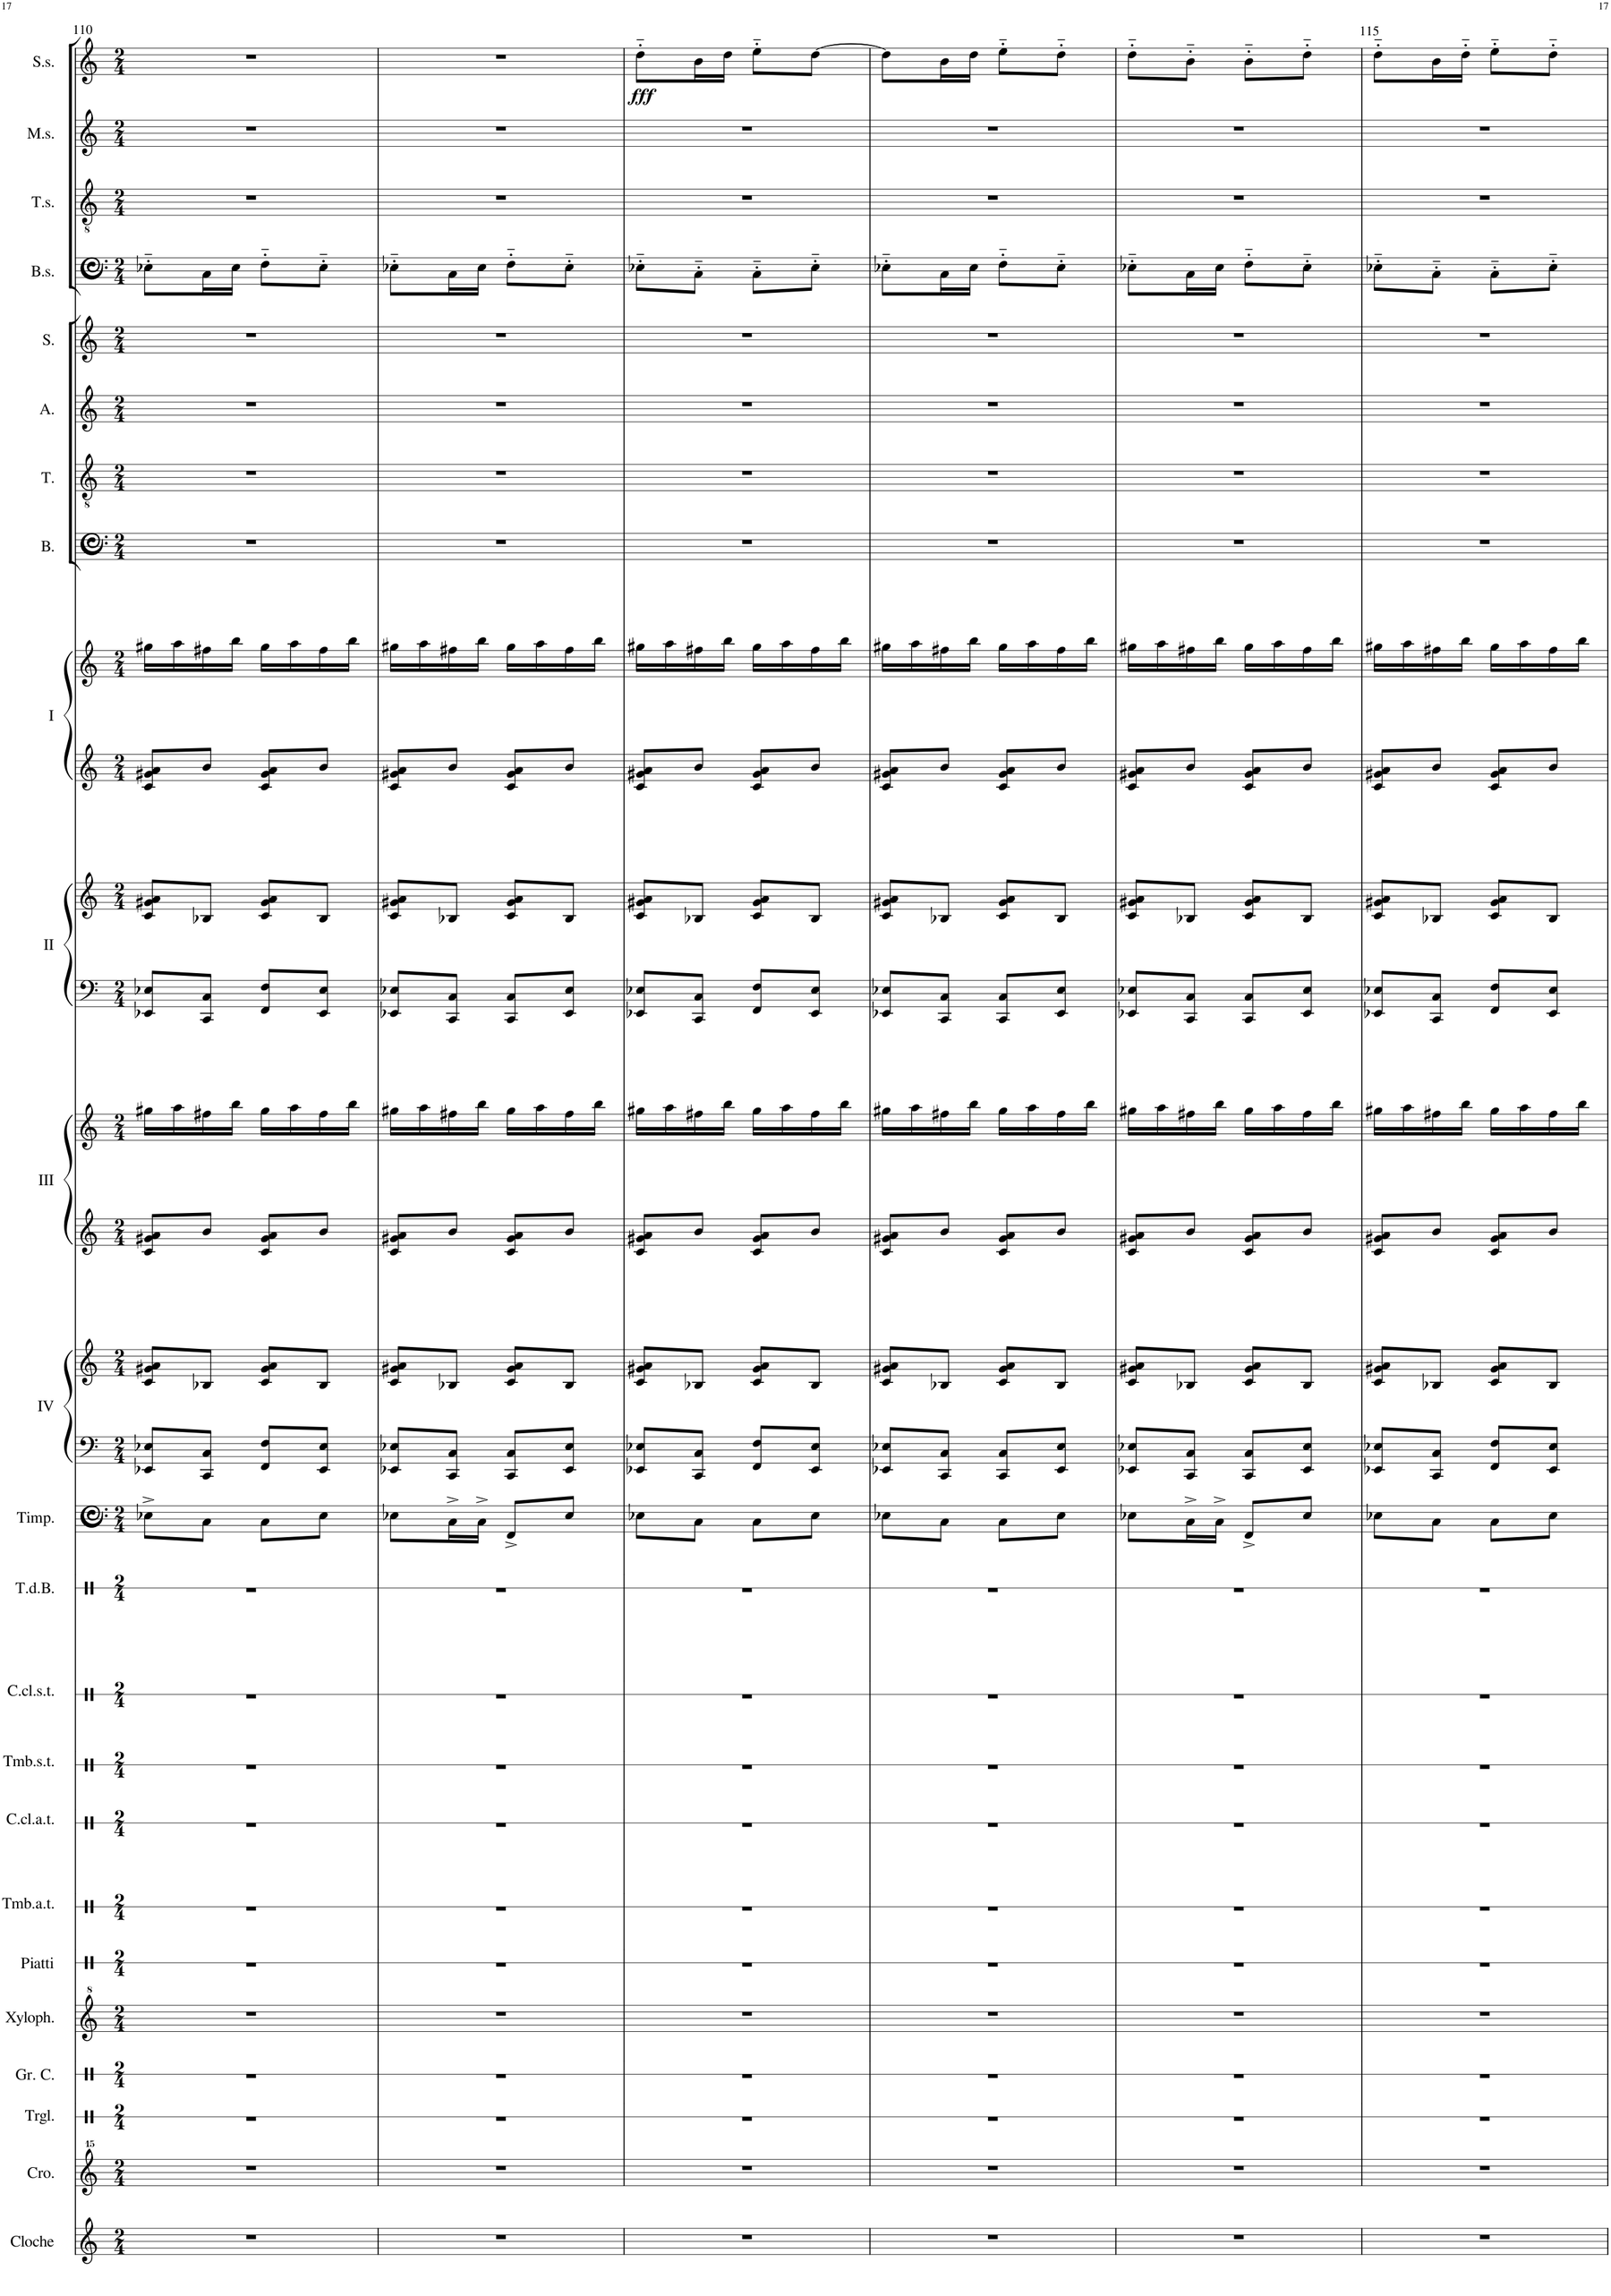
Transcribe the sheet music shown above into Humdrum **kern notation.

**kern	**kern	**kern	**kern	**kern	**kern	**kern	**kern	**kern	**kern	**kern	**kern	**kern	**kern	**kern	**kern	**kern	**kern	**kern	**kern	**kern	**kern	**kern	**kern	**kern	**kern	**kern	**kern	**dynam
*part24	*part23	*part22	*part21	*part20	*part19	*part18	*part17	*part16	*part15	*part14	*part13	*part12	*part12	*part11	*part11	*part10	*part10	*part9	*part9	*part8	*part7	*part6	*part5	*part4	*part3	*part2	*part1	*part1
*staff28	*staff27	*staff26	*staff25	*staff24	*staff23	*staff22	*staff21	*staff20	*staff19	*staff18	*staff17	*staff16	*staff15	*staff14	*staff13	*staff12	*staff11	*staff10	*staff9	*staff8	*staff7	*staff6	*staff5	*staff4	*staff3	*staff2	*staff1	*staff1
*I"Cloche	*I"Crotales	*I"Triangle	*I"Grosse Caisse	*I"Xylophone	*I"Piatti	*I"Tambour a Timbre	*I"Caisse Claire a Timbre	*I"Tambour sans Timbre	*I"Caisse Claire sans Timbre	*I"Tambour de Basque	*I"Timpani	*I"Piano IV	*	*I"Piano III	*	*I"Piano II	*	*I"Piano I	*	*I"Bass.	*I"Tenori	*I"Alto	*I"Soprano	*I"Bass Solo	*I"Tenor Solo	*I"Mezzo Soprano Solo	*I"Soprano Solo	*
*I'Cloche	*I'Cro.	*I'Trgl.	*I'Gr. C.	*I'Xyloph.	*I'Piatti	*I'Tmb.a.t.	*I'C.cl.a.t.	*I'Tmb.s.t.	*I'C.cl.s.t.	*I'T.d.B.	*I'Timp.	*I'IV	*	*I'III	*	*I'II	*	*I'I	*	*I'B.	*I'T.	*I'A.	*I'S.	*I'B.s.	*I'T.s.	*I'M.s.	*I'S.s.	*
!!LO:PB:g=z
*clefG2	*clefG^^2	*clefX	*clefX	*clefG^2	*clefX	*clefX	*clefX	*clefX	*clefX	*clefX	*clefF4	*clefF4	*clefG2	*clefG2	*clefG2	*clefF4	*clefG2	*clefG2	*clefG2	*clefF4	*clefGv2	*clefG2	*clefG2	*clefF4	*clefGv2	*clefG2	*clefG2	*
*	*	*	*	*	*	*	*	*	*	*	*	*	*	*	*	*	*	*	*	*ITrd12c21	*ITrd8c14	*ITrd5c9	*ITrd1c2	*	*ITrd7c12	*ITrd1c2	*	*
*k[]	*k[]	*k[]	*k[]	*k[]	*k[]	*k[]	*k[]	*k[]	*k[]	*k[]	*k[]	*k[]	*k[]	*k[]	*k[]	*k[]	*k[]	*k[]	*k[]	*k[]	*k[]	*k[]	*k[]	*k[]	*k[]	*k[]	*k[]	*
*M2/4	*M2/4	*M2/4	*M2/4	*M2/4	*M2/4	*M2/4	*M2/4	*M2/4	*M2/4	*M2/4	*M2/4	*M2/4	*M2/4	*M2/4	*M2/4	*M2/4	*M2/4	*M2/4	*M2/4	*M2/4	*M2/4	*M2/4	*M2/4	*M2/4	*M2/4	*M2/4	*M2/4	*
=110	=110	=110	=110	=110	=110	=110	=110	=110	=110	=110	=110	=110	=110	=110	=110	=110	=110	=110	=110	=110	=110	=110	=110	=110	=110	=110	=110	=110
2r	2r	2r	2r	2r	2r	2r	2r	2r	2r	2r	8E-X^\L	8EE-X/ 8E-X/L	8c/ 8g#X/ 8a/L	8c/ 8g#X/ 8a/L	16gg#X\LL	8EE-X/ 8E-X/L	8c/ 8g#X/ 8a/L	8c/ 8g#X/ 8a/L	16gg#X\LL	2r	2r	2r	2r	8E-X'~\L	2r	2r	2r	.
.	.	.	.	.	.	.	.	.	.	.	.	.	.	.	16aa\	.	.	.	16aa\	.	.	.	.	.	.	.	.	.
.	.	.	.	.	.	.	.	.	.	.	8C\J	8CC/ 8C/J	8B-X/J	8b/J	16ff#X\	8CC/ 8C/J	8B-X/J	8b/J	16ff#X\	.	.	.	.	16C\L	.	.	.	.
.	.	.	.	.	.	.	.	.	.	.	.	.	.	.	16bb\JJ	.	.	.	16bb\JJ	.	.	.	.	16E-\JJ	.	.	.	.
.	.	.	.	.	.	.	.	.	.	.	8C\L	8FF/ 8F/L	8c/ 8g#/ 8a/L	8c/ 8g#/ 8a/L	16gg#\LL	8FF/ 8F/L	8c/ 8g#/ 8a/L	8c/ 8g#/ 8a/L	16gg#\LL	.	.	.	.	8F'~\L	.	.	.	.
.	.	.	.	.	.	.	.	.	.	.	.	.	.	.	16aa\	.	.	.	16aa\	.	.	.	.	.	.	.	.	.
.	.	.	.	.	.	.	.	.	.	.	8E-\J	8EE-/ 8E-/J	8B-/J	8b/J	16ff#\	8EE-/ 8E-/J	8B-/J	8b/J	16ff#\	.	.	.	.	8E-'~\J	.	.	.	.
.	.	.	.	.	.	.	.	.	.	.	.	.	.	.	16bb\JJ	.	.	.	16bb\JJ	.	.	.	.	.	.	.	.	.
=111	=111	=111	=111	=111	=111	=111	=111	=111	=111	=111	=111	=111	=111	=111	=111	=111	=111	=111	=111	=111	=111	=111	=111	=111	=111	=111	=111	=111
2r	2r	2r	2r	2r	2r	2r	2r	2r	2r	2r	8E-X\L	8EE-X/ 8E-X/L	8c/ 8g#X/ 8a/L	8c/ 8g#X/ 8a/L	16gg#X\LL	8EE-X/ 8E-X/L	8c/ 8g#X/ 8a/L	8c/ 8g#X/ 8a/L	16gg#X\LL	2r	2r	2r	2r	8E-X'~\L	2r	2r	2r	.
.	.	.	.	.	.	.	.	.	.	.	.	.	.	.	16aa\	.	.	.	16aa\	.	.	.	.	.	.	.	.	.
.	.	.	.	.	.	.	.	.	.	.	16C^\L	8CC/ 8C/J	8B-X/J	8b/J	16ff#X\	8CC/ 8C/J	8B-X/J	8b/J	16ff#X\	.	.	.	.	16C\L	.	.	.	.
.	.	.	.	.	.	.	.	.	.	.	16C^\JJ	.	.	.	16bb\JJ	.	.	.	16bb\JJ	.	.	.	.	16E-\JJ	.	.	.	.
.	.	.	.	.	.	.	.	.	.	.	8FF^/L	8CC/ 8C/L	8c/ 8g#/ 8a/L	8c/ 8g#/ 8a/L	16gg#\LL	8CC/ 8C/L	8c/ 8g#/ 8a/L	8c/ 8g#/ 8a/L	16gg#\LL	.	.	.	.	8F'~\L	.	.	.	.
.	.	.	.	.	.	.	.	.	.	.	.	.	.	.	16aa\	.	.	.	16aa\	.	.	.	.	.	.	.	.	.
.	.	.	.	.	.	.	.	.	.	.	8E-/J	8EE-/ 8E-/J	8B-/J	8b/J	16ff#\	8EE-/ 8E-/J	8B-/J	8b/J	16ff#\	.	.	.	.	8E-'~\J	.	.	.	.
.	.	.	.	.	.	.	.	.	.	.	.	.	.	.	16bb\JJ	.	.	.	16bb\JJ	.	.	.	.	.	.	.	.	.
=112	=112	=112	=112	=112	=112	=112	=112	=112	=112	=112	=112	=112	=112	=112	=112	=112	=112	=112	=112	=112	=112	=112	=112	=112	=112	=112	=112	=112
!	!	!	!	!	!	!	!	!	!	!	!	!	!	!	!	!	!	!	!	!	!	!	!	!	!	!	!	!LO:DY:b
2r	2r	2r	2r	2r	2r	2r	2r	2r	2r	2r	8E-X\L	8EE-X/ 8E-X/L	8c/ 8g#X/ 8a/L	8c/ 8g#X/ 8a/L	16gg#X\LL	8EE-X/ 8E-X/L	8c/ 8g#X/ 8a/L	8c/ 8g#X/ 8a/L	16gg#X\LL	2r	2r	2r	2r	8E-X'~\L	2r	2r	8dd'~\L	fff
.	.	.	.	.	.	.	.	.	.	.	.	.	.	.	16aa\	.	.	.	16aa\	.	.	.	.	.	.	.	.	.
.	.	.	.	.	.	.	.	.	.	.	8C\J	8CC/ 8C/J	8B-X/J	8b/J	16ff#X\	8CC/ 8C/J	8B-X/J	8b/J	16ff#X\	.	.	.	.	8C'~\J	.	.	16b\L	.
.	.	.	.	.	.	.	.	.	.	.	.	.	.	.	16bb\JJ	.	.	.	16bb\JJ	.	.	.	.	.	.	.	16dd\JJ	.
.	.	.	.	.	.	.	.	.	.	.	8C\L	8FF/ 8F/L	8c/ 8g#/ 8a/L	8c/ 8g#/ 8a/L	16gg#\LL	8FF/ 8F/L	8c/ 8g#/ 8a/L	8c/ 8g#/ 8a/L	16gg#\LL	.	.	.	.	8C'~\L	.	.	8ee'~\L	.
.	.	.	.	.	.	.	.	.	.	.	.	.	.	.	16aa\	.	.	.	16aa\	.	.	.	.	.	.	.	.	.
.	.	.	.	.	.	.	.	.	.	.	8E-\J	8EE-/ 8E-/J	8B-/J	8b/J	16ff#\	8EE-/ 8E-/J	8B-/J	8b/J	16ff#\	.	.	.	.	8E-'~\J	.	.	[8dd\J	.
.	.	.	.	.	.	.	.	.	.	.	.	.	.	.	16bb\JJ	.	.	.	16bb\JJ	.	.	.	.	.	.	.	.	.
=113	=113	=113	=113	=113	=113	=113	=113	=113	=113	=113	=113	=113	=113	=113	=113	=113	=113	=113	=113	=113	=113	=113	=113	=113	=113	=113	=113	=113
2r	2r	2r	2r	2r	2r	2r	2r	2r	2r	2r	8E-X\L	8EE-X/ 8E-X/L	8c/ 8g#X/ 8a/L	8c/ 8g#X/ 8a/L	16gg#X\LL	8EE-X/ 8E-X/L	8c/ 8g#X/ 8a/L	8c/ 8g#X/ 8a/L	16gg#X\LL	2r	2r	2r	2r	8E-X'~\L	2r	2r	8dd\L]	.
.	.	.	.	.	.	.	.	.	.	.	.	.	.	.	16aa\	.	.	.	16aa\	.	.	.	.	.	.	.	.	.
.	.	.	.	.	.	.	.	.	.	.	8C\J	8CC/ 8C/J	8B-X/J	8b/J	16ff#X\	8CC/ 8C/J	8B-X/J	8b/J	16ff#X\	.	.	.	.	16C\L	.	.	16b\L	.
.	.	.	.	.	.	.	.	.	.	.	.	.	.	.	16bb\JJ	.	.	.	16bb\JJ	.	.	.	.	16E-\JJ	.	.	16dd\JJ	.
.	.	.	.	.	.	.	.	.	.	.	8C\L	8CC/ 8C/L	8c/ 8g#/ 8a/L	8c/ 8g#/ 8a/L	16gg#\LL	8CC/ 8C/L	8c/ 8g#/ 8a/L	8c/ 8g#/ 8a/L	16gg#\LL	.	.	.	.	8F'~\L	.	.	8ee'~\L	.
.	.	.	.	.	.	.	.	.	.	.	.	.	.	.	16aa\	.	.	.	16aa\	.	.	.	.	.	.	.	.	.
.	.	.	.	.	.	.	.	.	.	.	8E-\J	8EE-/ 8E-/J	8B-/J	8b/J	16ff#\	8EE-/ 8E-/J	8B-/J	8b/J	16ff#\	.	.	.	.	8E-'~\J	.	.	8dd'~\J	.
.	.	.	.	.	.	.	.	.	.	.	.	.	.	.	16bb\JJ	.	.	.	16bb\JJ	.	.	.	.	.	.	.	.	.
=114	=114	=114	=114	=114	=114	=114	=114	=114	=114	=114	=114	=114	=114	=114	=114	=114	=114	=114	=114	=114	=114	=114	=114	=114	=114	=114	=114	=114
2r	2r	2r	2r	2r	2r	2r	2r	2r	2r	2r	8E-X\L	8EE-X/ 8E-X/L	8c/ 8g#X/ 8a/L	8c/ 8g#X/ 8a/L	16gg#X\LL	8EE-X/ 8E-X/L	8c/ 8g#X/ 8a/L	8c/ 8g#X/ 8a/L	16gg#X\LL	2r	2r	2r	2r	8E-X'~\L	2r	2r	8dd'~\L	.
.	.	.	.	.	.	.	.	.	.	.	.	.	.	.	16aa\	.	.	.	16aa\	.	.	.	.	.	.	.	.	.
.	.	.	.	.	.	.	.	.	.	.	16C^\L	8CC/ 8C/J	8B-X/J	8b/J	16ff#X\	8CC/ 8C/J	8B-X/J	8b/J	16ff#X\	.	.	.	.	16C\L	.	.	8b'~\J	.
.	.	.	.	.	.	.	.	.	.	.	16C^\JJ	.	.	.	16bb\JJ	.	.	.	16bb\JJ	.	.	.	.	16E-\JJ	.	.	.	.
.	.	.	.	.	.	.	.	.	.	.	8FF^/L	8CC/ 8C/L	8c/ 8g#/ 8a/L	8c/ 8g#/ 8a/L	16gg#\LL	8CC/ 8C/L	8c/ 8g#/ 8a/L	8c/ 8g#/ 8a/L	16gg#\LL	.	.	.	.	8F'~\L	.	.	8b'~\L	.
.	.	.	.	.	.	.	.	.	.	.	.	.	.	.	16aa\	.	.	.	16aa\	.	.	.	.	.	.	.	.	.
.	.	.	.	.	.	.	.	.	.	.	8E-/J	8EE-/ 8E-/J	8B-/J	8b/J	16ff#\	8EE-/ 8E-/J	8B-/J	8b/J	16ff#\	.	.	.	.	8E-'~\J	.	.	8dd'~\J	.
.	.	.	.	.	.	.	.	.	.	.	.	.	.	.	16bb\JJ	.	.	.	16bb\JJ	.	.	.	.	.	.	.	.	.
=115	=115	=115	=115	=115	=115	=115	=115	=115	=115	=115	=115	=115	=115	=115	=115	=115	=115	=115	=115	=115	=115	=115	=115	=115	=115	=115	=115	=115
2r	2r	2r	2r	2r	2r	2r	2r	2r	2r	2r	8E-X\L	8EE-X/ 8E-X/L	8c/ 8g#X/ 8a/L	8c/ 8g#X/ 8a/L	16gg#X\LL	8EE-X/ 8E-X/L	8c/ 8g#X/ 8a/L	8c/ 8g#X/ 8a/L	16gg#X\LL	2r	2r	2r	2r	8E-X'~\L	2r	2r	8dd'~\L	.
.	.	.	.	.	.	.	.	.	.	.	.	.	.	.	16aa\	.	.	.	16aa\	.	.	.	.	.	.	.	.	.
.	.	.	.	.	.	.	.	.	.	.	8C\J	8CC/ 8C/J	8B-X/J	8b/J	16ff#X\	8CC/ 8C/J	8B-X/J	8b/J	16ff#X\	.	.	.	.	8C'~\J	.	.	16b\L	.
.	.	.	.	.	.	.	.	.	.	.	.	.	.	.	16bb\JJ	.	.	.	16bb\JJ	.	.	.	.	.	.	.	16dd'~\JJ	.
.	.	.	.	.	.	.	.	.	.	.	8C\L	8FF/ 8F/L	8c/ 8g#/ 8a/L	8c/ 8g#/ 8a/L	16gg#\LL	8FF/ 8F/L	8c/ 8g#/ 8a/L	8c/ 8g#/ 8a/L	16gg#\LL	.	.	.	.	8C'~\L	.	.	8ee'~\L	.
.	.	.	.	.	.	.	.	.	.	.	.	.	.	.	16aa\	.	.	.	16aa\	.	.	.	.	.	.	.	.	.
.	.	.	.	.	.	.	.	.	.	.	8E-\J	8EE-/ 8E-/J	8B-/J	8b/J	16ff#\	8EE-/ 8E-/J	8B-/J	8b/J	16ff#\	.	.	.	.	8E-'~\J	.	.	8dd'~\J	.
.	.	.	.	.	.	.	.	.	.	.	.	.	.	.	16bb\JJ	.	.	.	16bb\JJ	.	.	.	.	.	.	.	.	.
=	=	=	=	=	=	=	=	=	=	=	=	=	=	=	=	=	=	=	=	=	=	=	=	=	=	=	=	=
*-	*-	*-	*-	*-	*-	*-	*-	*-	*-	*-	*-	*-	*-	*-	*-	*-	*-	*-	*-	*-	*-	*-	*-	*-	*-	*-	*-	*-
